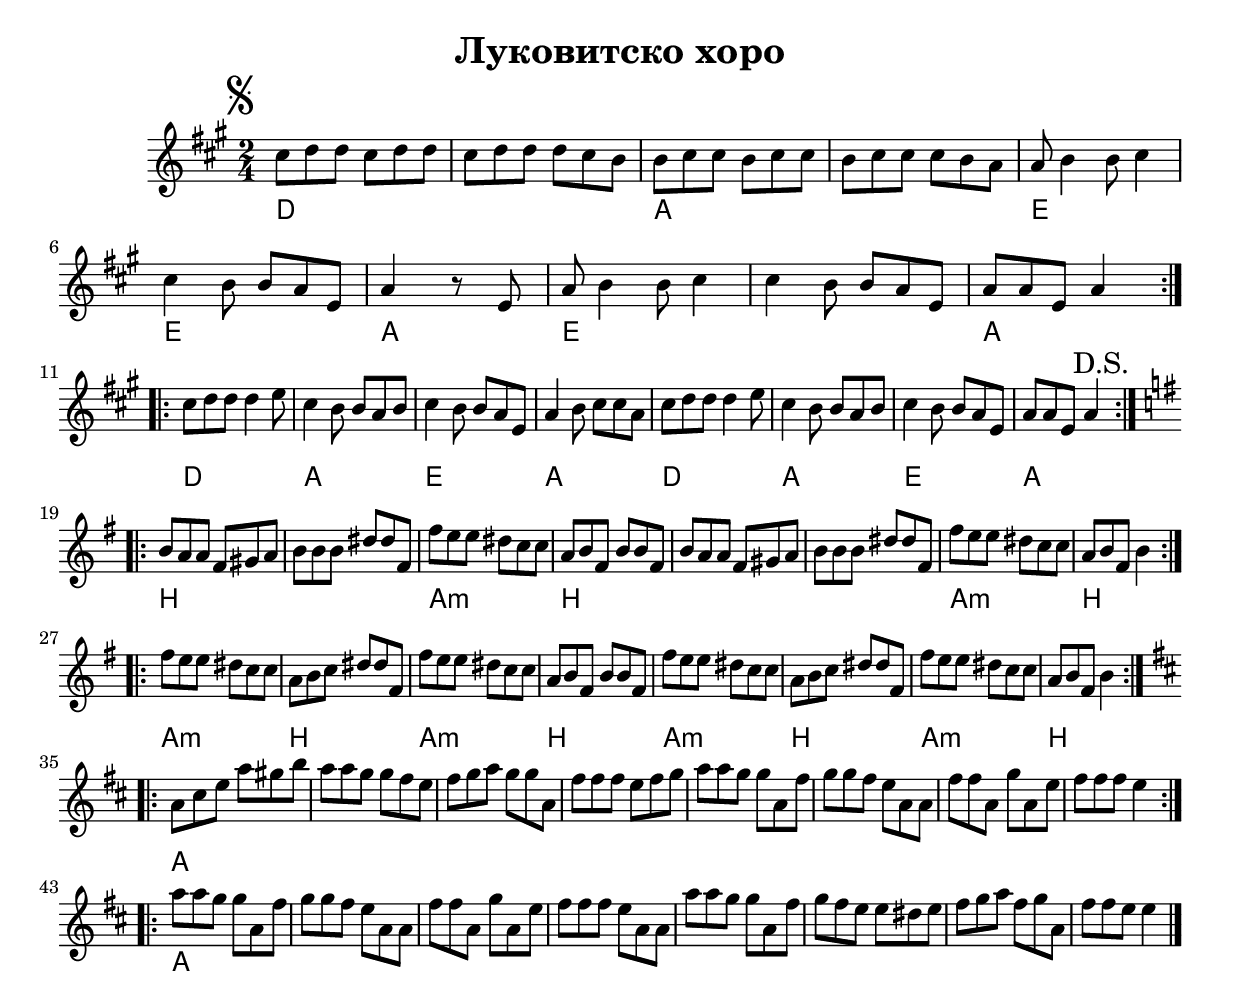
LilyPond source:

\version "2.10.33"
\include "deutsch.ly"

lukovitskoMelodyI = \relative c'' {
  \times 2/3 {
    cis8 d d  cis d d |
    cis8 d d  d cis h |
    h8 cis cis  h cis cis |
    h cis cis  cis h a |
    a8 h4  h8 cis4 |
    cis4 h8  h a e |
  }
  a4 r8 e8 |
  \times 2/3 {
  a8 h4  h8 cis4 |
  cis4 h8  h a e |
  a8 a e } a4 |

}
lukovitskoHarmoniesI = \chordmode {
  d2 |
  d2 |
  a2 |
  a2 |
  e2 |
  e2 |
  a2 |
  e2 |
  e2 |
  a2 |
}

lukovitskoMelodyII = \relative c'' {
  \times 2/3 {
  cis8 d d  d4 e8 |
  cis4 h8  h a h |
  cis4 h8  h a e |
  a4 h8  cis cis a |

  cis8 d d  d4 e8 |
  cis4 h8  h a h |
  cis4 h8  h a e |
  a8 a e } a4 |
}
lukovitskoHarmoniesII = \chordmode {
  d2 |
  a2 |
  e2 |
  a2 |

  d2 |
  a2 |
  e2 |
  a2 |
}

lukovitskoMelodyIII = \relative c'' {
  \times 2/3 {
    h8 a a  fis gis a |
    h8 h h  dis dis fis, |
    fis'8 e e  dis c c |
    a8 h fis  h h fis |

    h8 a a  fis gis a |
    h8 h h  dis dis fis, |
    fis'8 e e  dis c c |
    a8 h fis } h4 |
}
lukovitskoHarmoniesIII = \chordmode {
  h2 |
  h2 |
  a2:m |
  h2 |

  h2 |
  h2 |
  a2:m |
  h2 |
}

lukovitskoMelodyIV = \relative c'' {
  \times 2/3 {
    fis8 e e  dis c c |
    a8 h c  dis dis fis,|
    fis'8 e e  dis c c |
    a8 h fis  h h fis |

    fis'8 e e  dis c c |
    a8 h c  dis dis fis, |
    fis'8 e e  dis c c |
    a8 h fis } h4 |
}
lukovitskoHarmoniesIV = \chordmode {
  a2:m |
  h2 |
  a2:m |
  h2 |

  a2:m |
  h2 |
  a2:m |
  h2 |
}

lukovitskoMelodyV = \relative c'' {
  \times 2/3 {
    a8 cis e  a gis h |
    a8 a g  g fis e |
    fis8 g a  g g a, |
    fis'8 fis fis  e fis g |
    a8 a g  g a, fis' |
    g8 g fis  e a, a |
    fis'8 fis a,  g' a, e' |
    fis8 fis fis  } e4 |
}
lukovitskoHarmoniesV = \chordmode {
  a2 |
  a2 |
  a2 |
  a2 |
  a2 |
  a2 |
  a2 |
  a2 |
}

lukovitskoMelodyVI = \relative c''' {
  \times 2/3 {
    a8 a g  g a, fis' |
    g8 g fis  e a, a |
    fis'8 fis a,  g' a, e' |
    fis8 fis fis  e a, a |

    a'8 a g  g a, fis' |
    g8 fis e  e dis e |
    fis8 g a  fis g a, |
    fis'8 fis e } e4 |
}
lukovitskoHarmoniesVI = \chordmode {
  a2 |
  a2 |
  a2 |
  a2 |
  a2 |
  a2 |
  a2 |
  a2 |
}


tupletSettings = {
  \set tupletSpannerDuration = #(ly:make-moment 1 4)
  \override TupletNumber #'transparent = ##t
  \override TupletBracket #'bracket-visibility = ##f
}

lukovitskoMelody = {
  \tupletSettings
  \key a \major
  \time 2/4

  \mark \markup { \musicglyph #"scripts.segno" }
  \repeat volta 2 { \lukovitskoMelodyI }
  \break

  \override Score.RehearsalMark
    #'break-visibility = #begin-of-line-invisible
  \repeat volta 2 { \lukovitskoMelodyII }
  \once \override Score.RehearsalMark #'self-alignment-X = #right
  \mark "D.S."
  \break

  \key e \minor
  \repeat volta 2 { \lukovitskoMelodyIII }
  \break

  \repeat volta 2 { \lukovitskoMelodyIV }
  \break

  \key d \major
  \repeat volta 2 { \lukovitskoMelodyV }
  \break

  \repeat volta 2 { \lukovitskoMelodyVI }
  \break

  \bar "|."
}

lukovitskoHarmonies = {
  \set chordChanges = ##t
  \germanChords

  \lukovitskoHarmoniesI
  \lukovitskoHarmoniesII
  \lukovitskoHarmoniesIII
  \lukovitskoHarmoniesIV
  \lukovitskoHarmoniesV
  \lukovitskoHarmoniesVI
}

\header{ title = "Луковитско хоро" }
\score {
  <<
    \new Staff \lukovitskoMelody
    \new ChordNames \lukovitskoHarmonies
  >>
}
